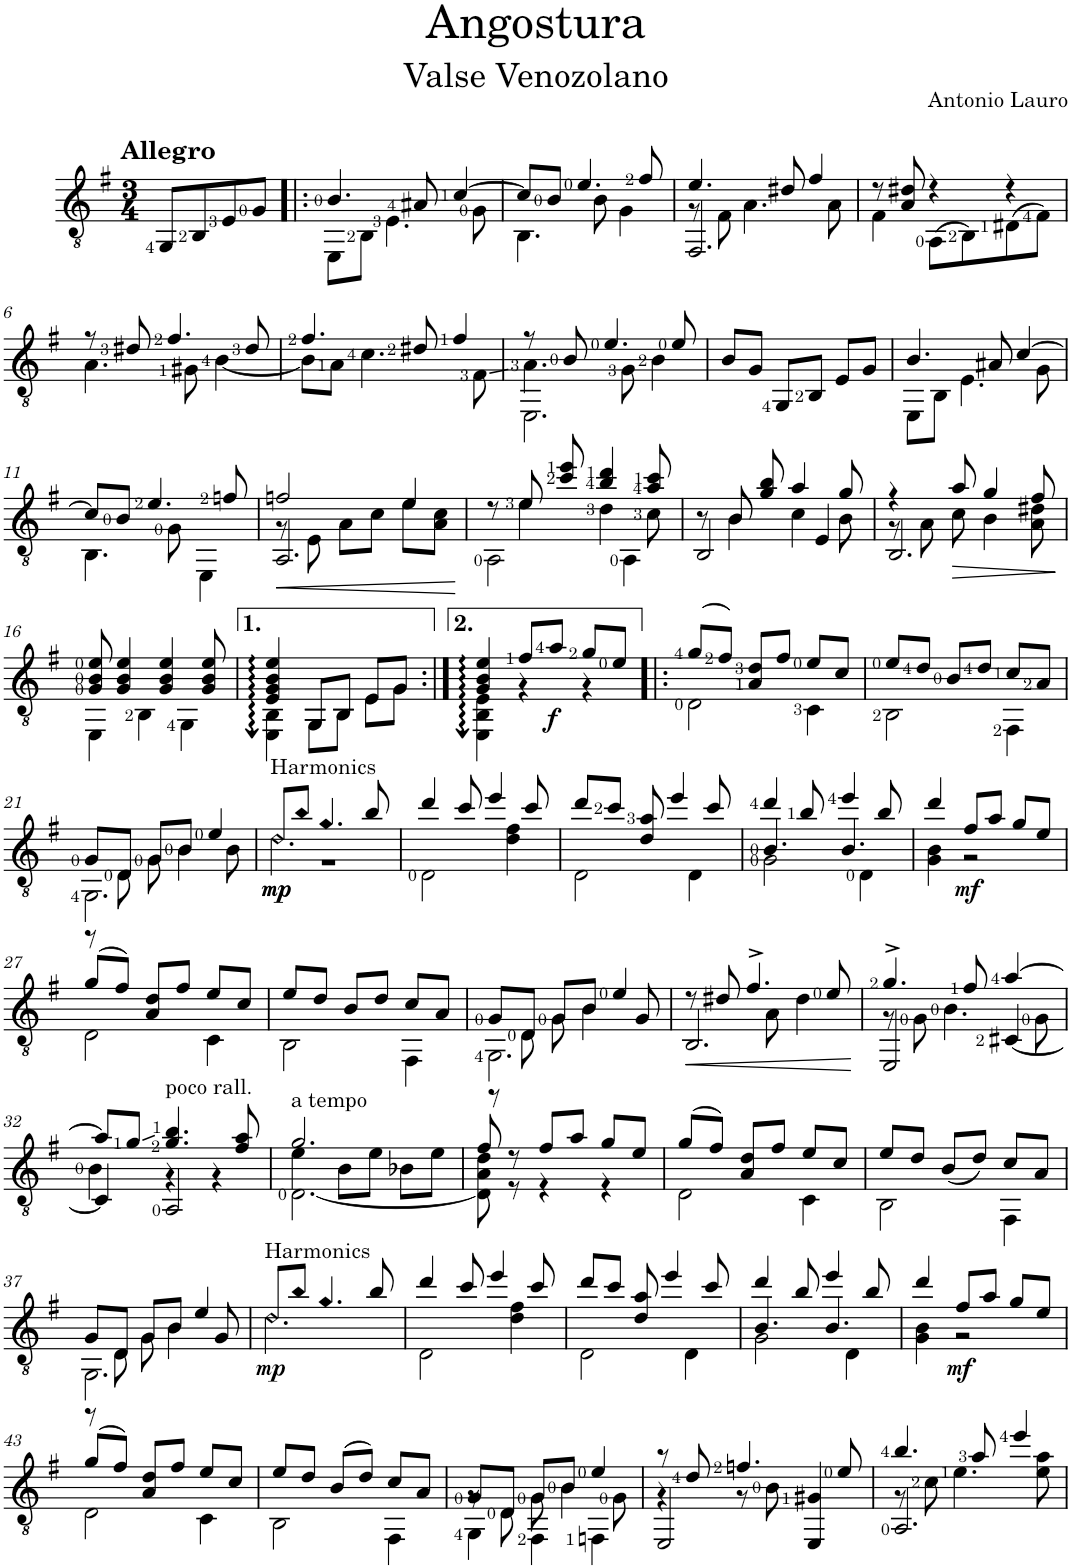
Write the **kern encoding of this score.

**kern	**dynam
*part1	*part1
*staff1	*staff1
*I"Classical Guitar	*
*I'Guit.	*
*clefGv2	*
*k[f#]	*
*e:	*
*M3/4	*
=1	=1
!LO:TX:a:B:t=Allegro	!
8GG/L	.
8BB/	.
8E/	.
8G/J	.
=2!|:	=2!|:
*^	*
4.B/	8EE\L	.
.	8BB\J	.
.	4.E\	.
8A#X/	.	.
[4c/	.	.
.	8G\	.
=3	=3	=3
8c/L]	4.BB\	.
8B/J	.	.
4.e/	.	.
.	8B\	.
.	4G\	.
8f#/	.	.
=4	=4	=4
*	*^	*
4.e/	8r	2.FF#/	.
.	8F#\	.	.
.	4.A\	.	.
8d#X/	.	.	.
4f#/	.	.	.
.	8A\	.	.
*	*v	*v	*
=5	=5	=5
8r	4F#\	.
8A/ 8d#X/	.	.
4r	(>8AA\L	.
.	8BB\)	.
4r	(>8D#X\	.
.	8F#\J)	.
!!LO:LB:g=z	!!
=6	=6	=6
8r	4.A\	.
8d#X/	.	.
4.f#/	.	.
.	8G#X\	.
.	[4B\	.
8d#/	.	.
=7	=7	=7
4.f#/	8B\L]	.
.	8A\J	.
.	4.c\	.
8d#X/	.	.
4f#/	.	.
.	8F#\	.
=8	=8	=8
*	*^	*
8r	4.A\	2.EE\	.
8B/	.	.	.
4.e/	.	.	.
.	8G\	.	.
.	4B\	.	.
8e/	.	.	.
*v	*v	*v	*
=9	=9
8B/L	.
8G/J	.
8GG/L	.
8BB/J	.
8E/L	.
8G/J	.
=10	=10
*^	*
4.B/	8EE\L	.
.	8BB\J	.
.	4.E\	.
8A#X/	.	.
[4c/	.	.
.	8G\	.
!!LO:LB:g=z	!!
=11	=11	=11
8c/L]	4.BB\	.
8B/J	.	.
4.e/	.	.
.	8G\	.
.	4EE\	.
8fn/	.	.
*v	*v	*
=12	=12
!	!LO:HP:b
*^	*
*	*^	*
2fn/	8r	2.AA/	<
.	8E\	.	.
.	8A\L	.	.
.	8c\J	.	.
8e\L	4e/	.	.
8A\ 8c\J	.	.	.
*v	*v	*v	*
.	[
=13	=13
*^	*
*	*^	*
8r	2AA\	8ryy	.
8e/	.	4e\	.
8cc/ 8ee/	.	.	.
4b/ 4dd/	.	4d\	.
.	4AA\	.	.
8a/ 8cc/	.	8c\	.
=14	=14	=14	=14
8r	8ryy	2BB/	.
8B/	4B\	.	.
8g/ 8b/	.	.	.
4a/	4c\	.	.
.	.	4E/	.
8g/	8B\	.	.
=15	=15	=15	=15
4r	8r	2.BB/	.
.	8A\	.	.
!	!	!	!LO:HP:b
8a/	8c\	.	>
4g/	4B\	.	.
8f#/	8A\ 8d#X\	.	.
*v	*v	*v	*
.	]
!!LO:LB:g=z
=16	=16
*^	*
8G/ 8B/ 8e/	4EE\	.
4G/ 4B/ 4e/	.	.
.	4BB\	.
4G/ 4B/ 4e/	.	.
.	4GG\	.
8G/ 8B/ 8e/	.	.
=17	=17	=17
4E/ 4G/ 4B/ 4e/	4EE\ 4BB\	.
8GG/L	8GG\L	.
8BB/J	8BB\J	.
8E/L	8E\L	.
8G/J	8G\J	.
=18:|!	=18:|!	=18:|!
4G/ 4B/ 4e/	4EE\ 4BB\ 4E\	.
8f#/L	4r	.
!	!	!LO:DY:b
8a/J	.	f
8g/L	4r	.
8e/J	.	.
=19!|:	=19!|:	=19!|:
(8g/L	2D\	.
8f#/J)	.	.
8A/ 8d/L	.	.
8f#/J	.	.
8e/L	4C\	.
8c/J	.	.
=20	=20	=20
8e/L	2BB\	.
8d/J	.	.
8B/L	.	.
8d/J	.	.
8c/L	4FF#\	.
8A/J	.	.
!!LO:LB:g=z	!!
=21	=21	=21
*	*^	*
8G/L	2.GG\	8r	.
8D/J	.	8D\	.
8G/L	.	8G\	.
8B/J	.	4B\	.
4e/	.	.	.
.	.	8B\	.
=22	=22	=22	=22
!LO:TX:a:t=Harmonics	!	!	!
!	!LO:N:head=diamond	!	!LO:DY:b
!	!	!	!LO:DY:n=1:b
8d/L	2.d\	2.r	mp mp
!LO:N:head=diamond	!	!	!
8b/J	.	.	.
!LO:N:head=diamond	!	!	!
4.g/	.	.	.
8b/	.	.	.
*	*v	*v	*
=23	=23	=23
4dd/	2D\	.
8cc/	.	.
4ee/	.	.
.	4d\ 4f#\	.
8cc/	.	.
=24	=24	=24
8dd/L	2D\	.
8cc/J	.	.
8d/ 8a/	.	.
4ee/	.	.
.	4D\	.
8cc/	.	.
=25	=25	=25
*	*^	*
4dd/	2G\	4.B/	.
8b/	.	.	.
4ee/	.	4.B/	.
.	4D\	.	.
8b/	.	.	.
*	*v	*v	*
=26	=26	=26
4dd/	4G\ 4B\	.
!	!	!LO:DY:b
8f#/L	2r	mf
8a/J	.	.
8g/L	.	.
8e/J	.	.
!!LO:LB:g=z	!!
=27	=27	=27
(8g/L	2D\	.
8f#/J)	.	.
8A/ 8d/L	.	.
8f#/J	.	.
8e/L	4C\	.
8c/J	.	.
=28	=28	=28
8e/L	2BB\	.
8d/J	.	.
8B/L	.	.
8d/J	.	.
8c/L	4FF#\	.
8A/J	.	.
=29	=29	=29
*	*^	*
8G/L	2.GG\	8r	.
8D/J	.	8D\	.
8G/L	.	8G\	.
8B/J	.	4B\	.
4e/	.	.	.
.	.	8G/	.
=30	=30	=30	=30
!	!	!	!LO:HP:b
8r	4.ryy	2.BB/	<
8d#X/	.	.	.
4.f#^/	.	.	.
.	8A\	.	.
.	4d#\	.	.
8e/	.	.	.
*v	*v	*v	*
.	[
=31	=31
*^	*
*	*^	*
4.g^/	8r	2EE/	.
.	8G\	.	.
.	4.B\	.	.
8f#/	.	.	.
[4a/	.	[<4C#X/	.
.	8G\	.	.
!!LO:LB:g=z	!!	!!
=32	=32	=32	=32
8a/L]	4B\	4C#/]	.
8g/J	.	.	.
!LO:TX:a:t=poco rall.	!	!	!
4.g/ 4.b/	4r	2AA/	.
.	4r	.	.
8f#/ 8a/	.	.	.
=33	=33	=33	=33
!LO:TX:a:t=a tempo	!	!	!
[2.D\	4e\	2.g/	.
.	8B\L	.	.
.	8e\J	.	.
.	8B-X\L	.	.
.	8e\J	.	.
*	*v	*v	*
=34	=34	=34
8f#/	8D\] 8A\ 8d\	.
8r	8r	.
8f#/L	4r	.
8a/J	.	.
8g/L	4r	.
8e/J	.	.
=35	=35	=35
(8g/L	2D\	.
8f#/J)	.	.
8A/ 8d/L	.	.
8f#/J	.	.
8e/L	4C\	.
8c/J	.	.
=36	=36	=36
8e/L	2BB\	.
8d/J	.	.
(<8B/L	.	.
8d/J)	.	.
8c/L	4FF#\	.
8A/J	.	.
!!LO:LB:g=z	!!
=37	=37	=37
*	*^	*
8G/L	2.GG\	8r	.
8D/J	.	8D\	.
8G/L	.	8G\	.
8B/J	.	4B\	.
4e/	.	.	.
.	.	8G/	.
=38	=38	=38	=38
!LO:TX:a:t=Harmonics	!	!	!
!	!LO:N:head=diamond	!	!LO:DY:b
*	*v	*v	*
8d/L	2.d\	mp
!LO:N:head=diamond	!	!
8b/J	.	.
!LO:N:head=diamond	!	!
4.g/	.	.
8b/	.	.
=39	=39	=39
4dd/	2D\	.
8cc/	.	.
4ee/	.	.
.	4d\ 4f#\	.
8cc/	.	.
=40	=40	=40
8dd/L	2D\	.
8cc/J	.	.
8d/ 8a/	.	.
4ee/	.	.
.	4D\	.
8cc/	.	.
=41	=41	=41
*	*^	*
4dd/	2G\	4.B/	.
8b/	.	.	.
4ee/	.	4.B/	.
.	4D\	.	.
8b/	.	.	.
*	*v	*v	*
=42	=42	=42
4dd/	4G\ 4B\	.
!	!	!LO:DY:b
8f#/L	2r	mf
8a/J	.	.
8g/L	.	.
8e/J	.	.
!!LO:LB:g=z	!!
=43	=43	=43
(8g/L	2D\	.
8f#/J)	.	.
8A/ 8d/L	.	.
8f#/J	.	.
8e/L	4C\	.
8c/J	.	.
=44	=44	=44
8e/L	2BB\	.
8d/J	.	.
(8B/L	.	.
8d/J)	.	.
8c/L	4FF#\	.
8A/J	.	.
=45	=45	=45
*	*^	*
8G/L	8r	4GG\	.
8D/J	8D\	.	.
8G/L	8G\	4FF#\	.
8B/J	4B\	.	.
4e/	.	4FFn\	.
.	8G\	.	.
=46	=46	=46	=46
8r	4r	2EE/	.
8d/	.	.	.
4.fn/	8r	.	.
.	8B\	.	.
.	4ryy	4EE/ 4G#X/	.
8e/	.	.	.
=47	=47	=47	=47
4.b/	8r	2.AA/	.
.	8c\	.	.
.	4.e\	.	.
8a/	.	.	.
4ee/	.	.	.
.	8e\ 8a\	.	.
*v	*v	*v	*
=	=
*-	*-
